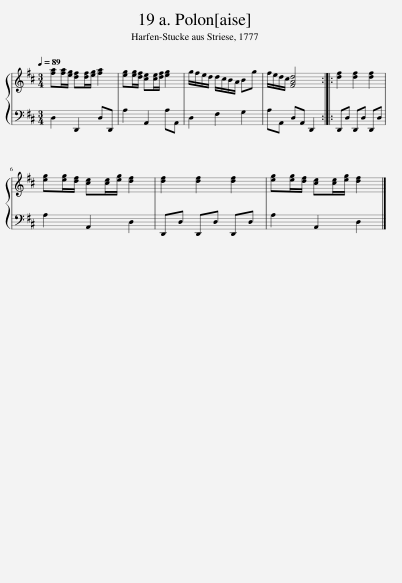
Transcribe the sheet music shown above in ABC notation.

X:1
%%score { 1 | 2 }
L:1/8
Q:1/4=89
M:3/4
I:linebreak $
K:D
V:1 treble
V:2 bass
V:1
 [fa][fa]/[eg]/ [df][df]/[eg]/ [fa]2 | [eg][eg]/[df]/ [ce][ce]/[df]/ [eg]2 | g/f/e/d/ d/c/B/A/ Bg | f/e/d/c/ [FAd]4 :: [df]2 [df]2 [df]2 |$ %5
 [eg][eg]/[df]/ [ce][ce]/[eg]/ [df]2 | [df]2 [df]2 [df]2 | [eg][eg]/[df]/ [ce][ce]/[eg]/ [df]2 |] %8
V:2
 D,2 D,,2 D,D,, | A,2 A,,2 A,A,, | D,2 F,2 G,2 | A,A,, D,A,, D,,2 :: D,,D, D,,D, D,,D, |$ %5
 A,2 A,,2 D,2 | D,,D, D,,D, D,,D, | A,2 A,,2 D,2 |] %8
